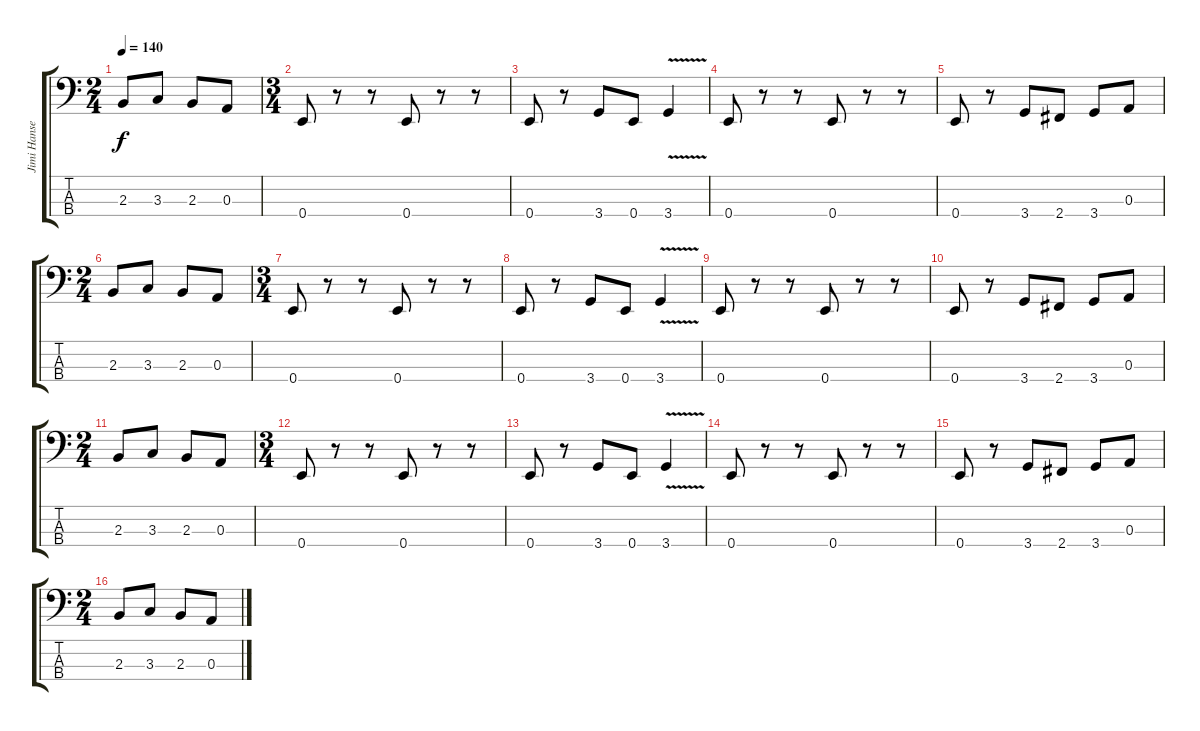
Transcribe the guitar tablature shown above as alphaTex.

\track ("Jimi Hansen" "Jimi Hanse") {instrument electricbasspick}
\staff {score tabs}
\tuning (G2 D2 A1 E1) {hide}
\ts (2 4)
\tempo 140
\clef f4
\ks c
2.3.8{dy f} 3.3.8 2.3.8 0.3.8 |
\ts (3 4)
0.4.8 r.8 r.8 0.4.8 r.8 r.8 |
0.4.8 r.8 3.4.8 0.4.8 3.4{v}.4 |
0.4.8 r.8 r.8 0.4.8 r.8 r.8 |
0.4.8 r.8 3.4.8 2.4.8 3.4.8 0.3.8 |
\ts (2 4)
2.3.8 3.3.8 2.3.8 0.3.8 |
\ts (3 4)
0.4.8 r.8 r.8 0.4.8 r.8 r.8 |
0.4.8 r.8 3.4.8 0.4.8 3.4{v}.4 |
0.4.8 r.8 r.8 0.4.8 r.8 r.8 |
0.4.8 r.8 3.4.8 2.4.8 3.4.8 0.3.8 |
\ts (2 4)
2.3.8 3.3.8 2.3.8 0.3.8 |
\ts (3 4)
0.4.8 r.8 r.8 0.4.8 r.8 r.8 |
0.4.8 r.8 3.4.8 0.4.8 3.4{v}.4 |
0.4.8 r.8 r.8 0.4.8 r.8 r.8 |
0.4.8 r.8 3.4.8 2.4.8 3.4.8 0.3.8 |
\ts (2 4)
2.3.8 3.3.8 2.3.8 0.3.8
